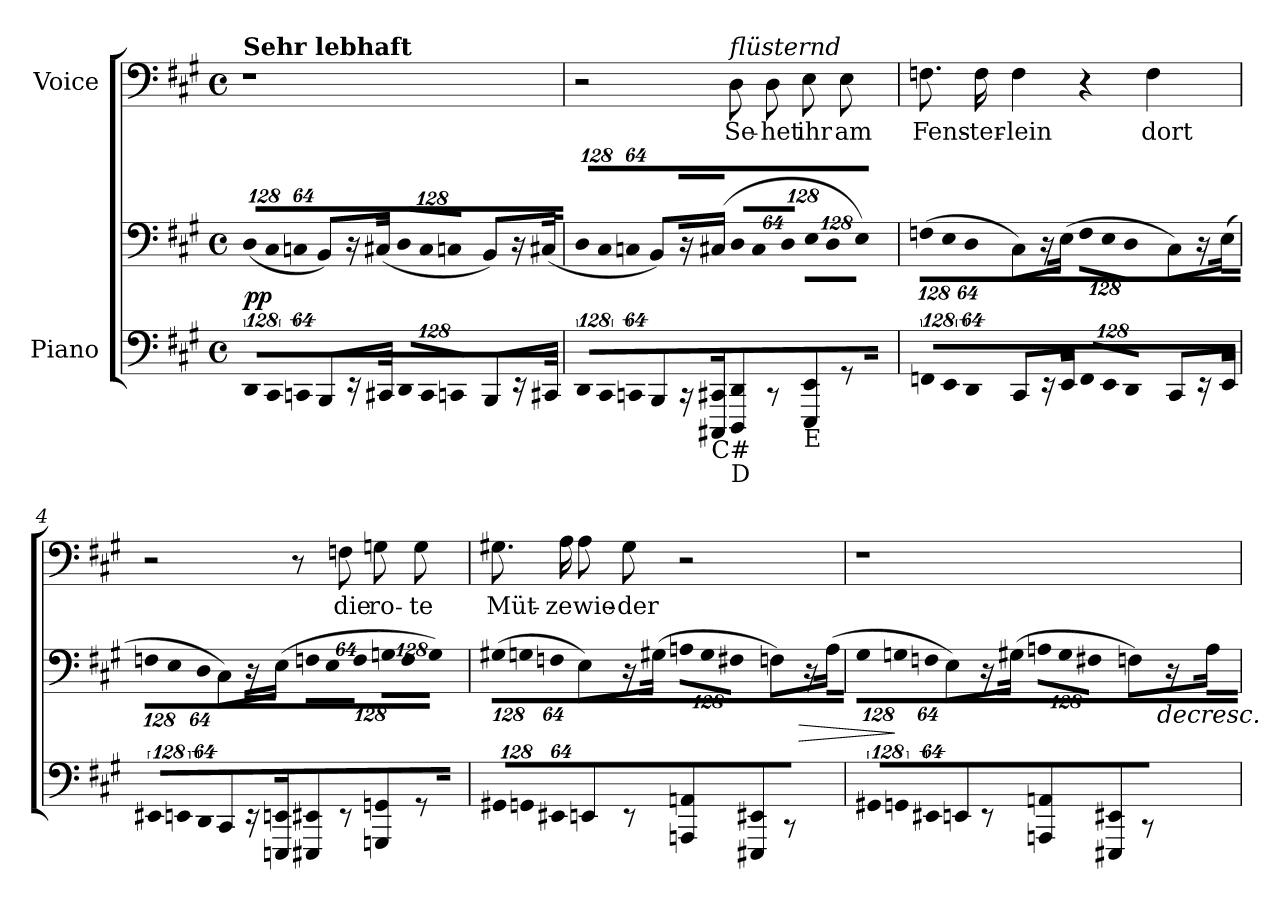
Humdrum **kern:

**kern	**kern	**dynam	**kern	**text
*part2	*part2	*part2	*part1	*part1
*staff3	*staff2	*staff2/3	*staff1	*staff1
*I"Piano	*	*	*I"Voice	*
!!LO:PB:g=z
*clefF4	*clefF4	*	*clefF4	*
*k[f#c#g#]	*k[f#c#g#]	*	*k[f#c#g#]	*
*A:	*A:	*	*A:	*
*M4/4	*M4/4	*	*M4/4	*
*met(c)	*met(c)	*	*met(c)	*
*MM120	*MM120	*	*MM120	*
*	*Xbrackettup	*	*	*
=1	=1	=1	=1	=1
!	!	!	!LO:TX:a:B:t=Sehr lebhaft	!
!	!LO:N:vis=8	!	!LO:N:vis=1	!
1024ryy	(1024%85Di/L	.	1r	.
!LO:N:vis=8	!	!	!	!
1024%85DDi/L	.	pp	.	.
!	!LO:N:vis=8	!	!	!
.	1024%85C#i/	.	.	.
!LO:N:vis=8	!	!	!	!
1024%85CC#i/	.	.	.	.
!	!LO:N:vis=8	!	!	!
.	512%43Cni/J	.	.	.
!LO:N:vis=8	!	!	!	!
512%43CCni/J	.	.	.	.
.	8BBi/L)	.	.	.
8BBBi/L	.	.	.	.
.	16r	.	.	.
16r	.	.	.	.
.	(16C#Xi/Jk	.	.	.
16CC#Xi/Jk	.	.	.	.
!	!LO:N:vis=8	!	!	!
.	1024%85Di/L	.	.	.
!LO:N:vis=8	!	!	!	!
1024%85DDi/L	.	.	.	.
!	!LO:N:vis=8	!	!	!
.	1024%85C#i/	.	.	.
!LO:N:vis=8	!	!	!	!
1024%85CC#i/	.	.	.	.
!	!LO:N:vis=8	!	!	!
.	512%43Cni/J	.	.	.
!LO:N:vis=8	!	!	!	!
512%43CCni/J	.	.	.	.
.	8BBi/L)	.	.	.
8BBBi/L	.	.	.	.
.	16r	.	.	.
16r	.	.	.	.
.	(16C#Xi/Jk	.	.	.
16CC#Xi/Jk	.	.	.	.
.	1024ryy	.	1024ryy	.
=2	=2	=2	=2	=2
!	!LO:N:vis=8	!	!	!
1024ryy	1024%85Di/L	.	2r	.
!LO:N:vis=8	!	!	!	!
1024%85DDi/L	.	.	.	.
!	!LO:N:vis=8	!	!	!
.	1024%85C#i/	.	.	.
!LO:N:vis=8	!	!	!	!
1024%85CC#i/	.	.	.	.
!	!LO:N:vis=8	!	!	!
.	512%43Cni/J	.	.	.
!LO:N:vis=8	!	!	!	!
512%43CCni/J	.	.	.	.
.	8BBi/L)	.	.	.
8BBBi/	.	.	.	.
.	1024ryy	.	.	.
16r	16r	.	.	.
!LO:TX:b:t=C#	!	!	!	!
16CCC#Xi/ 16CC#Xi	(16C#Xi/Jk	.	.	.
!	!	!	!LO:TX:a:i:t=flüsternd	!
!	!	!	!	!LO:LY:b:color=#000000
.	.	.	8Di\	Se-
!LO:TX:b:t=D	!	!	!	!
!	!LO:N:vis=8	!	!	!
8DDDi/ 8DDi	1024%85Di/L	.	.	.
!	!LO:N:vis=8	!	!	!
.	512%43C#i/	.	.	.
!	!	!	!	!LO:LY:b:color=#000000
.	.	.	8Di\	-het
8r	.	.	.	.
!	!LO:N:vis=8	!	!	!
.	512%43Di/J	.	.	.
!	!	!	!	!LO:LY:b:color=#000000
.	.	.	8Ei\	ihr
!LO:TX:b:t=E	!	!	!	!
8EEEi/ 8EEi	.	.	.	.
!	!LO:N:vis=8	!	!	!
.	1024%85Ei\L	.	.	.
!	!LO:N:vis=8	!	!	!
.	1024%85Di\	.	.	.
!	!	!	!	!LO:LY:b:color=#000000
.	.	.	8Ei\	am
8r	.	.	.	.
!	!LO:N:vis=8	!	!	!
.	512%43Ei\J)	.	.	.
.	.	.	512ryy	.
1024ryy	.	.	.	.
!!LO:LB:g=z
=3	=3	=3	=3	=3
!	!LO:N:vis=8	!	!	!
!	!	!	!	!LO:LY:b:color=#000000
1024ryy	(1024%85Fni\L	.	8.Fni\	Fens-
!LO:N:vis=8	!	!	!	!
1024%85FFni/L	.	.	.	.
!	!LO:N:vis=8	!	!	!
.	1024%85Ei\	.	.	.
!LO:N:vis=8	!	!	!	!
1024%85EEi/	.	.	.	.
!	!LO:N:vis=8	!	!	!
.	512%43Di\J	.	.	.
!LO:N:vis=8	!	!	!	!
512%43DDi/J	.	.	.	.
!	!	!	!	!LO:LY:b:color=#000000
.	.	.	16Fi\	-ter-
!	!	!	!	!LO:LY:b:color=#000000
.	8C#i\L)	.	4Fi\	-lein
8CC#i/L	.	.	.	.
.	16r	.	.	.
16r	.	.	.	.
.	(16Ei\Jk	.	.	.
16EEi/Jk	.	.	.	.
!	!LO:N:vis=8	!	!	!
.	1024%85Fi\L	.	4r	.
!LO:N:vis=8	!	!	!	!
1024%85FFi/L	.	.	.	.
!	!LO:N:vis=8	!	!	!
.	1024%85Ei\	.	.	.
!LO:N:vis=8	!	!	!	!
1024%85EEi/	.	.	.	.
!	!LO:N:vis=8	!	!	!
.	512%43Di\J	.	.	.
!LO:N:vis=8	!	!	!	!
512%43DDi/J	.	.	.	.
!	!	!	!	!LO:LY:b:color=#000000
.	8C#i\L)	.	4Fi\	dort
8CC#i/L	.	.	.	.
.	16r	.	.	.
16r	.	.	.	.
.	(16Ei\Jk	.	.	.
16EEi/Jk	.	.	.	.
.	1024ryy	.	1024ryy	.
=4	=4	=4	=4	=4
!	!LO:N:vis=8	!	!	!
1024ryy	1024%85Fni\L	.	2r	.
!LO:N:vis=8	!	!	!	!
1024%85EE#Xi/L	.	.	.	.
!	!LO:N:vis=8	!	!	!
.	1024%85Ei\	.	.	.
!LO:N:vis=8	!	!	!	!
1024%85EEni/	.	.	.	.
!	!LO:N:vis=8	!	!	!
.	512%43Di\J	.	.	.
!LO:N:vis=8	!	!	!	!
512%43DDi/J	.	.	.	.
.	8C#i\L)	.	.	.
8CC#i/	.	.	.	.
.	1024ryy	.	.	.
16r	16r	.	.	.
16EEEni/ 16EEni	(16Ei\Jk	.	.	.
.	.	.	8r	.
!	!LO:N:vis=8	!	!	!
8EEE#Xi/ 8EE#Xi	1024%85Fni\L	.	.	.
!	!LO:N:vis=8	!	!	!
.	512%43Ei\	.	.	.
!	!	!	!	!LO:LY:b:color=#000000
.	.	.	8Fni\	die
8r	.	.	.	.
!	!LO:N:vis=8	!	!	!
.	512%43Fi\J	.	.	.
!	!	!	!	!LO:LY:b:color=#000000
.	.	.	8Gni\	ro-
8GGGni/ 8GGni	.	.	.	.
!	!LO:N:vis=8	!	!	!
.	1024%85Gni\L	.	.	.
!	!LO:N:vis=8	!	!	!
.	1024%85Fi\	.	.	.
!	!	!	!	!LO:LY:b:color=#000000
.	.	.	8Gi\	-te
8r	.	.	.	.
!	!LO:N:vis=8	!	!	!
.	512%43Gi\J)	.	.	.
.	.	.	512ryy	.
1024ryy	.	.	.	.
=5	=5	=5	=5	=5
!	!LO:N:vis=8	!	!	!
!	!	!	!	!LO:LY:b:color=#000000
1024ryy	(1024%85G#Xi\L	.	8.G#Xi\	Müt-
*Xbrackettup	*	*	*	*
!LO:N:vis=8	!	!	!	!
1024%85GG#Xi\L	.	.	.	.
!	!LO:N:vis=8	!	!	!
.	1024%85Gni\	.	.	.
!LO:N:vis=8	!	!	!	!
1024%85GGni\	.	]	.	.
!	!LO:N:vis=8	!	!	!
.	512%43Fni\J	.	.	.
!LO:N:vis=8	!	!	!	!
512%43EE#Xi\J	.	.	.	.
!	!	!	!	!LO:LY:b:color=#000000
.	.	.	16Ai\	-ze
!	!	!	!	!LO:LY:b:color=#000000
.	8Ei\L)	.	8Ai\	wie-
8EEni/	.	.	.	.
!	!	!	!	!LO:LY:b:color=#000000
.	16r	.	8G#i\	-der
8r	.	.	.	.
.	(16G#Xi\Jk	.	.	.
!	!LO:N:vis=8	!	!	!
.	1024%85Ani\L	.	2r	.
4AAAni/ 4AAni	.	.	.	.
!	!LO:N:vis=8	!	!	!
.	1024%85G#i\	.	.	.
!	!LO:N:vis=8	!	!	!
.	512%43F#Xi\J	.	.	.
.	8Fni\L)	.	.	.
8EEE#Xi/ 8EE#Xi	.	.	.	.
.	16r	.	.	.
8r	.	.	.	.
!	!	!LO:HP:b	!	!
.	(16Ai\Jk	>	.	.
.	1024ryy	.	1024ryy	.
!!LO:LB:g=z
=6	=6	=6	=6	=6
!	!LO:N:vis=8	!	!LO:N:vis=1	!
1024ryy	1024%85G#i\L	.	1r	.
*brackettup	*	*	*	*
!LO:N:vis=8	!	!	!	!
1024%85GG#Xi/L	.	.	.	.
!	!LO:N:vis=8	!	!	!
.	1024%85Gni\	.	.	.
!LO:N:vis=8	!	!	!	!
1024%85GGni/	.	]	.	.
!	!LO:N:vis=8	!	!	!
.	512%43Fni\J	.	.	.
!LO:N:vis=8	!	!	!	!
512%43EE#Xi/J	.	.	.	.
.	8Ei\L)	.	.	.
8EEni/	.	.	.	.
.	16r	.	.	.
8r	.	.	.	.
.	(16G#Xi\Jk	.	.	.
!	!LO:N:vis=8	!	!	!
.	1024%85Ani\L	.	.	.
4AAAni/ 4AAni	.	.	.	.
!	!LO:N:vis=8	!	!	!
.	1024%85G#i\	.	.	.
!	!LO:N:vis=8	!	!	!
.	512%43F#Xi\J	.	.	.
.	8Fni\L)	.	.	.
8EEE#Xi/ 8EE#Xi	.	.	.	.
.	16r	.	.	.
8r	.	.	.	.
!	!	!LO:HP:b	!	!
.	16Ai\Jk	>	.	.
.	1024ryy	.	1024ryy	.
=	=	=	=	=
*-	*-	*-	*-	*-
